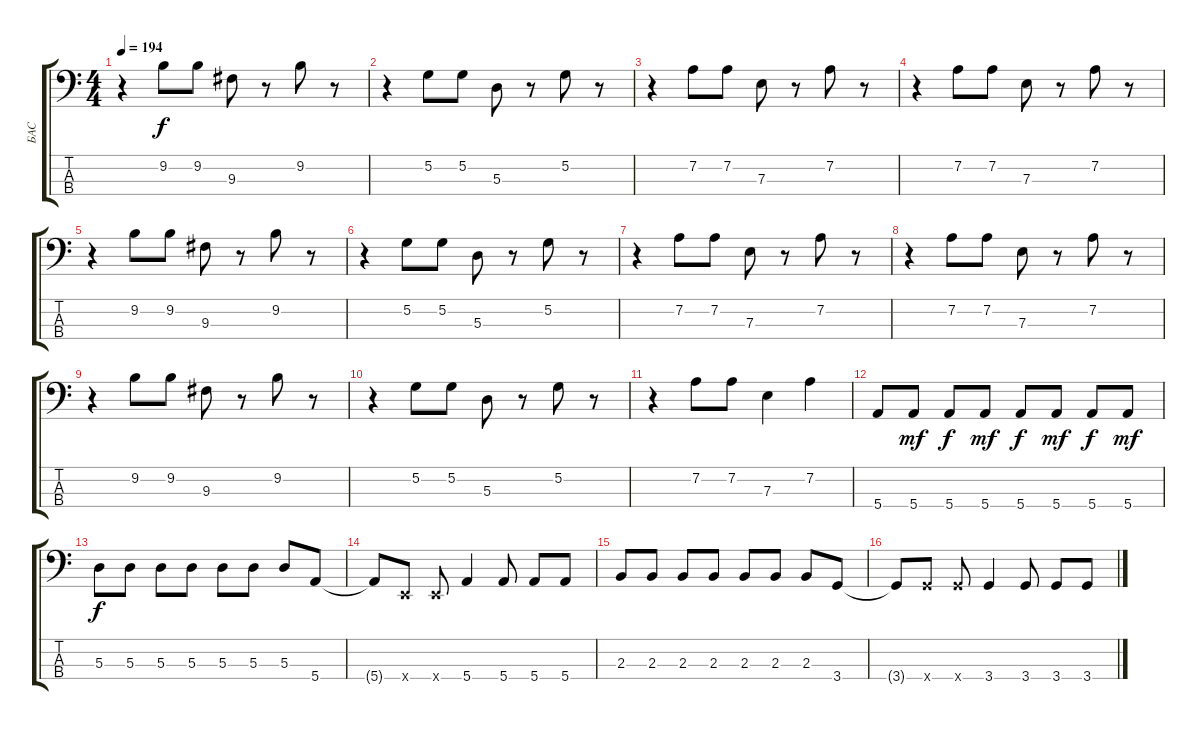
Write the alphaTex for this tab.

\track ("БАС" "БАС") {instrument electricbasspick}
\staff {score tabs}
\tuning (G2 D2 A1 E1) {hide}
\ts (4 4)
\tempo 194
\clef f4
\ks c
r.4{dy f} 9.2.8 9.2.8 9.3.8 r.8 9.2.8 r.8 |
r.4 5.2.8 5.2.8 5.3.8 r.8 5.2.8 r.8 |
r.4 7.2.8 7.2.8 7.3.8 r.8 7.2.8 r.8 |
r.4 7.2.8 7.2.8 7.3.8 r.8 7.2.8 r.8 |
r.4 9.2.8 9.2.8 9.3.8 r.8 9.2.8 r.8 |
r.4 5.2.8 5.2.8 5.3.8 r.8 5.2.8 r.8 |
r.4 7.2.8 7.2.8 7.3.8 r.8 7.2.8 r.8 |
r.4 7.2.8 7.2.8 7.3.8 r.8 7.2.8 r.8 |
r.4 9.2.8 9.2.8 9.3.8 r.8 9.2.8 r.8 |
r.4 5.2.8 5.2.8 5.3.8 r.8 5.2.8 r.8 |
r.4 7.2.8 7.2.8 7.3.4 7.2.4 |
5.4.8 5.4.8{dy mf} 5.4.8{dy f} 5.4.8{dy mf} 5.4.8{dy f} 5.4.8{dy mf} 5.4.8{dy f} 5.4.8{dy mf} |
5.3.8{dy f} 5.3.8 5.3.8 5.3.8 5.3.8 5.3.8 5.3.8 5.4.8 |
5.4{t}.8 0.4{x}.8 0.4{x}.8 5.4.4 5.4.8 5.4.8 5.4.8 |
2.3.8 2.3.8 2.3.8 2.3.8 2.3.8 2.3.8 2.3.8 3.4.8 |
3.4{t}.8 3.4{x}.8 3.4{x}.8 3.4.4 3.4.8 3.4.8 3.4.8
